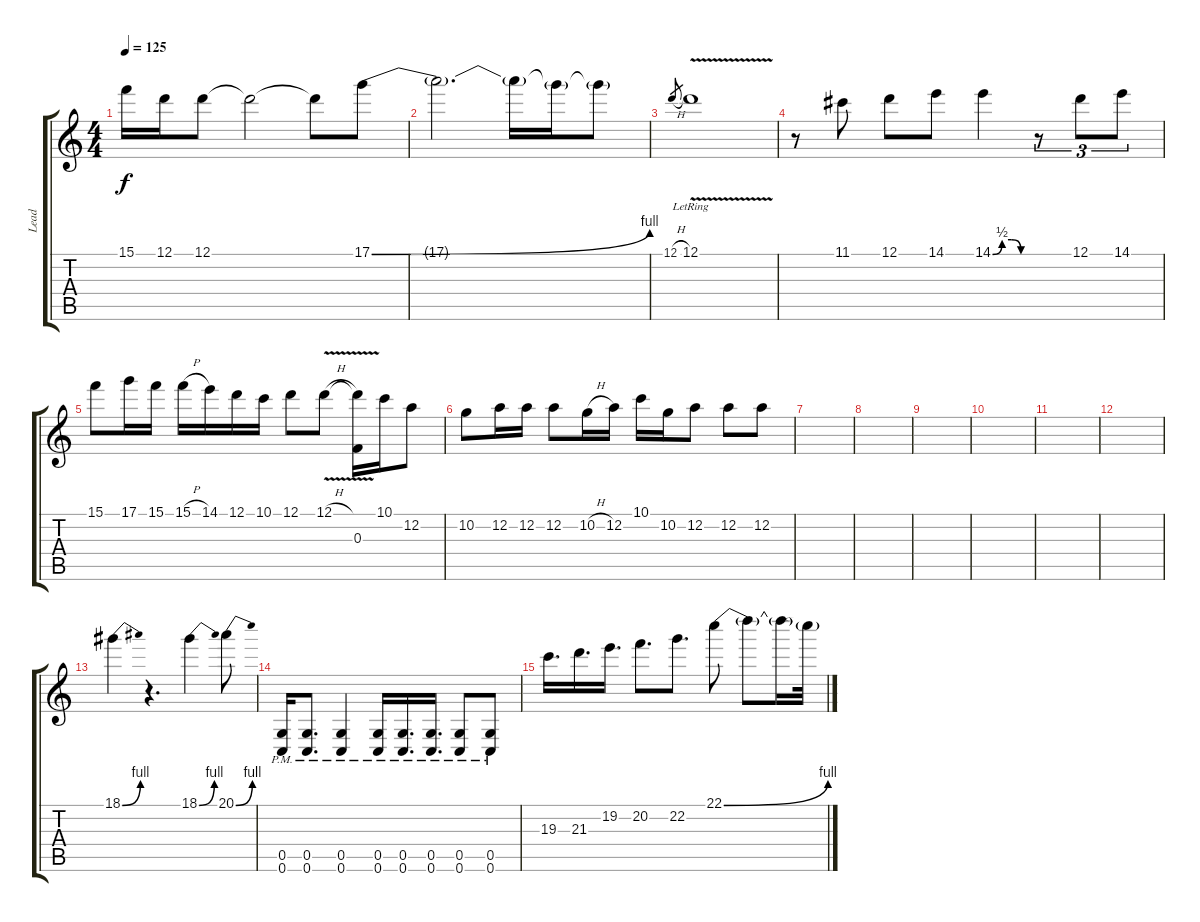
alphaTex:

\track ("Lead" "Lead") {instrument distortionguitar}
\staff {score tabs}
\tuning (D4 A3 F3 C3 G2 C2) {hide}
\ts (4 4)
\tempo 125
\clef g2
\ks c
15.1.16{dy f} 12.1.16 12.1.8 12.1{t}.2 12.1{t}.8 17.1{be (bend 0 0 60 4)}.8 |
17.1{t}.2{d} 17.1{t}.16 17.1{t}.16 17.1{t}.8 |
12.1{h}.8{gr} 12.1{v lr}.1 |
r.8 11.1.8 12.1.8 14.1.8 14.1{be (custom 0 0 15 2 30 2 45 0 60 0)}.4 r.8{tu (3 2)} 12.1.8{tu (3 2)} 14.1.8{tu (3 2)} |
15.1.8 17.1.16 15.1.16 15.1{h}.16 14.1.16 12.1.16 10.1.16 12.1.8 12.1{v h}.8 (12.1{t} 0.3).16 10.1.16 12.2.8 |
10.2.8 12.2.16 12.2.16 12.2.8 10.2{h}.16 12.2.16 10.1.16 10.2.16 12.2.8 12.2.8 12.2.8 |
|
|
|
|
|
|
18.1{be (bend 0 0 60 4)}.4 r.4{d} 18.1{be (bend 0 0 60 4)}.4 20.1{be (bend 0 0 60 4)}.8 |
(0.5{pm} 0.6{pm}).16 (0.5{pm} 0.6{pm}).8{d} (0.5{pm} 0.6{pm}).4 (0.5{pm} 0.6{pm}).16 (0.5{pm} 0.6{pm}).16{d} (0.5{pm} 0.6{pm}).16{d} (0.5{pm} 0.6{pm}).8 (0.5{pm} 0.6{pm}).8 |
19.3.16{d} 21.3.16{d} 19.2.16{d} 20.2.8{d} 22.2.8{d} 22.1{be (bend 0 0 60 4)}.8 22.1{t}.8 22.1{t}.16 22.1{t}.32
